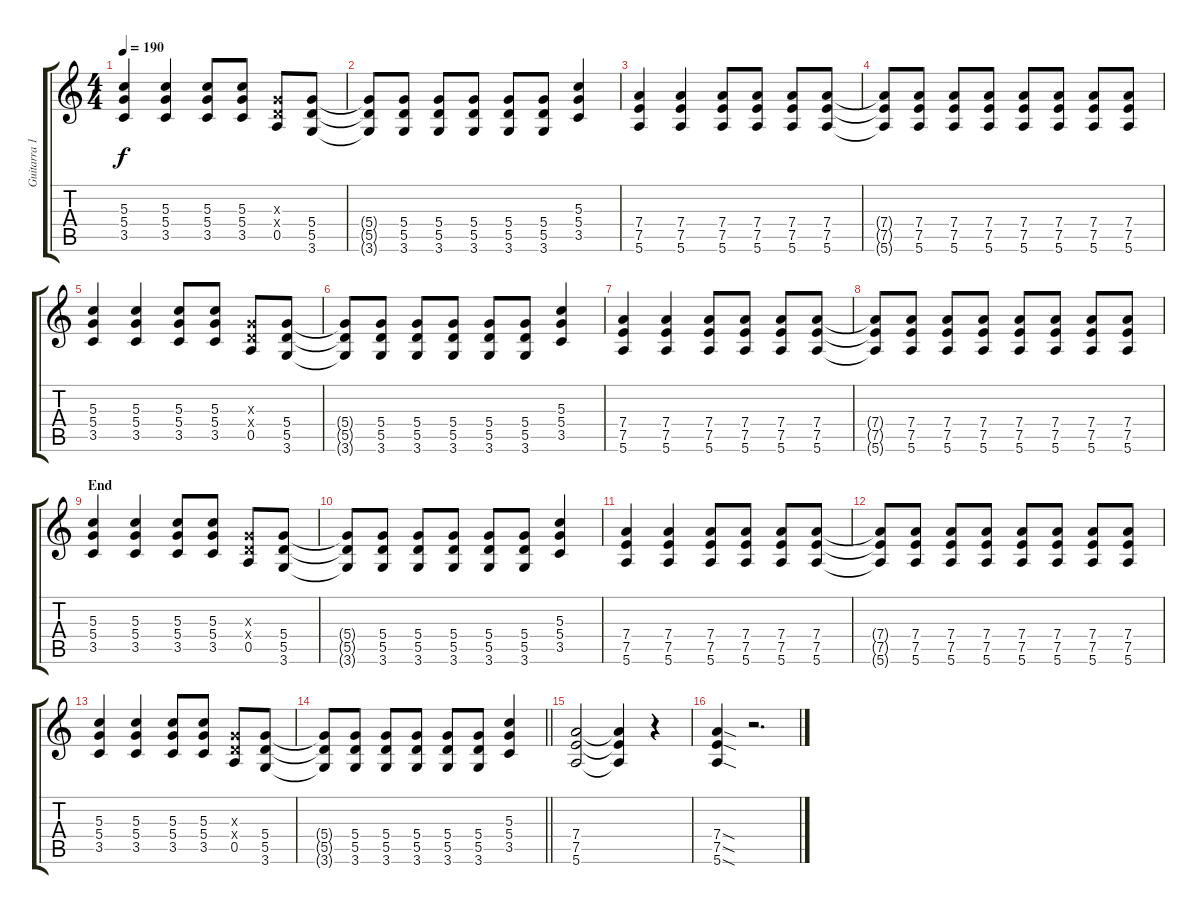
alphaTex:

\track ("Guitarra 1 - Mathias" "Guitarra 1") {instrument overdrivenguitar}
\staff {score tabs}
\tuning (E4 B3 G3 D3 A2 E2) {hide}
\ts (4 4)
\tempo 190
\clef g2
\ks c
(5.3 5.4 3.5).4{dy f} (5.3 5.4 3.5).4 (5.3 5.4 3.5).8 (5.3 5.4 3.5).8 (0.3{x} 0.4{x} 0.5).8 (5.4 5.5 3.6).8 |
(5.4{t} 5.5{t} 3.6{t}).8 (5.4 5.5 3.6).8 (5.4 5.5 3.6).8 (5.4 5.5 3.6).8 (5.4 5.5 3.6).8 (5.4 5.5 3.6).8 (5.3 5.4 3.5).4 |
(7.4 7.5 5.6).4 (7.4 7.5 5.6).4 (7.4 7.5 5.6).8 (7.4 7.5 5.6).8 (7.4 7.5 5.6).8 (7.4 7.5 5.6).8 |
(7.4{t} 7.5{t} 5.6{t}).8 (7.4 7.5 5.6).8 (7.4 7.5 5.6).8 (7.4 7.5 5.6).8 (7.4 7.5 5.6).8 (7.4 7.5 5.6).8 (7.4 7.5 5.6).8 (7.4 7.5 5.6).8 |
(5.3 5.4 3.5).4 (5.3 5.4 3.5).4 (5.3 5.4 3.5).8 (5.3 5.4 3.5).8 (0.3{x} 0.4{x} 0.5).8 (5.4 5.5 3.6).8 |
(5.4{t} 5.5{t} 3.6{t}).8 (5.4 5.5 3.6).8 (5.4 5.5 3.6).8 (5.4 5.5 3.6).8 (5.4 5.5 3.6).8 (5.4 5.5 3.6).8 (5.3 5.4 3.5).4 |
(7.4 7.5 5.6).4 (7.4 7.5 5.6).4 (7.4 7.5 5.6).8 (7.4 7.5 5.6).8 (7.4 7.5 5.6).8 (7.4 7.5 5.6).8 |
(7.4{t} 7.5{t} 5.6{t}).8 (7.4 7.5 5.6).8 (7.4 7.5 5.6).8 (7.4 7.5 5.6).8 (7.4 7.5 5.6).8 (7.4 7.5 5.6).8 (7.4 7.5 5.6).8 (7.4 7.5 5.6).8 |
\section ("" "End")
(5.3 5.4 3.5).4 (5.3 5.4 3.5).4 (5.3 5.4 3.5).8 (5.3 5.4 3.5).8 (0.3{x} 0.4{x} 0.5).8 (5.4 5.5 3.6).8 |
(5.4{t} 5.5{t} 3.6{t}).8 (5.4 5.5 3.6).8 (5.4 5.5 3.6).8 (5.4 5.5 3.6).8 (5.4 5.5 3.6).8 (5.4 5.5 3.6).8 (5.3 5.4 3.5).4 |
(7.4 7.5 5.6).4 (7.4 7.5 5.6).4 (7.4 7.5 5.6).8 (7.4 7.5 5.6).8 (7.4 7.5 5.6).8 (7.4 7.5 5.6).8 |
(7.4{t} 7.5{t} 5.6{t}).8 (7.4 7.5 5.6).8 (7.4 7.5 5.6).8 (7.4 7.5 5.6).8 (7.4 7.5 5.6).8 (7.4 7.5 5.6).8 (7.4 7.5 5.6).8 (7.4 7.5 5.6).8 |
(5.3 5.4 3.5).4 (5.3 5.4 3.5).4 (5.3 5.4 3.5).8 (5.3 5.4 3.5).8 (0.3{x} 0.4{x} 0.5).8 (5.4 5.5 3.6).8 |
\barLineRight lightlight
(5.4{t} 5.5{t} 3.6{t}).8 (5.4 5.5 3.6).8 (5.4 5.5 3.6).8 (5.4 5.5 3.6).8 (5.4 5.5 3.6).8 (5.4 5.5 3.6).8 (5.3 5.4 3.5).4 |
(7.4 7.5 5.6).2 (7.4{t} 7.5{t} 5.6{t}).4 r.4 |
(7.4{sod} 7.5{sod} 5.6{sod}).4 r.2{d}
